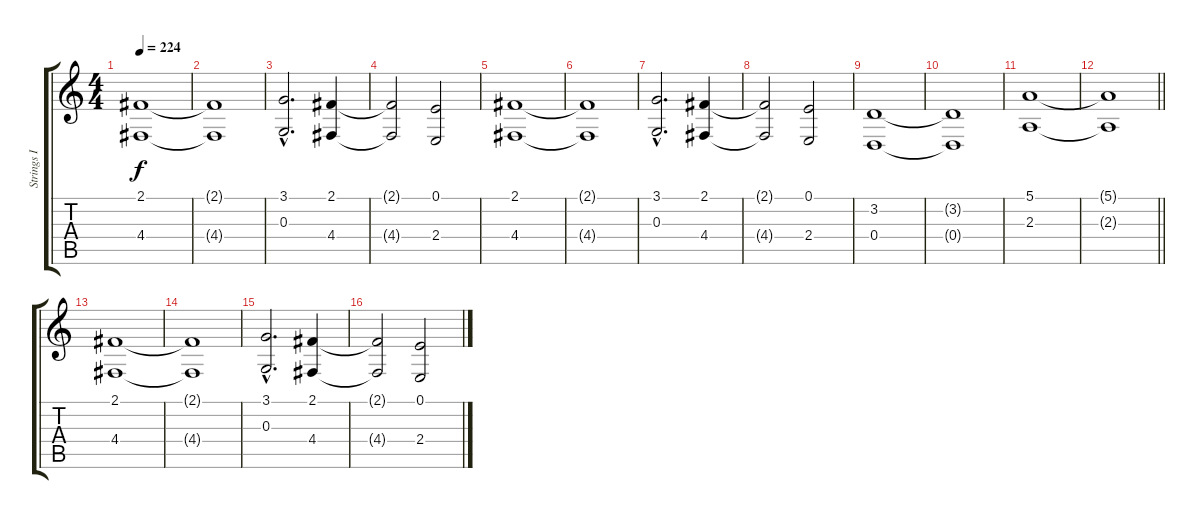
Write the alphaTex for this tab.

\track ("Strings I" "Strings I") {instrument stringensemble1}
\staff {score tabs}
\tuning (E4 B3 G3 D3 A2 E2) {hide}
\ts (4 4)
\section ("" "")
\tempo 224
\clef g2
\ks c
(2.1 4.4).1{dy f} |
(2.1{t} 4.4{t}).1 |
(3.1{hac} 0.3{hac}).2{d} (2.1 4.4).4 |
(2.1{t} 4.4{t}).2 (0.1 2.4).2 |
(2.1 4.4).1 |
(2.1{t} 4.4{t}).1 |
(3.1{hac} 0.3{hac}).2{d} (2.1 4.4).4 |
(2.1{t} 4.4{t}).2 (0.1 2.4).2 |
(3.2 0.4).1 |
(3.2{t} 0.4{t}).1 |
(5.1 2.3).1 |
\barLineRight lightlight
(5.1{t} 2.3{t}).1 |
\section ("" "")
(2.1 4.4).1 |
(2.1{t} 4.4{t}).1 |
(3.1{hac} 0.3{hac}).2{d volume 10} (2.1 4.4).4 |
(2.1{t} 4.4{t}).2 (0.1 2.4).2
